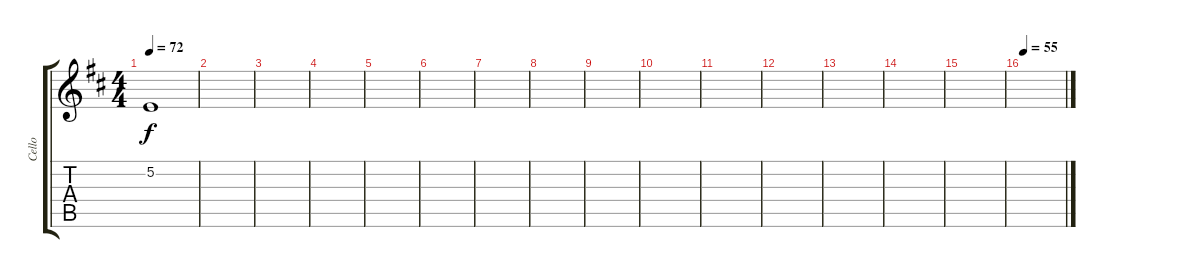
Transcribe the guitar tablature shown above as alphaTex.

\track ("Cello" "Cello") {instrument cello}
\staff {score tabs}
\tuning (E4 B3 G3 D3 A2 E2) {hide}
\ts (4 4)
\tempo 72
\clef g2
\ks d
5.2.1{dy f} |
|
|
|
|
|
|
|
|
|
|
|
|
|
|
\tempo 55
